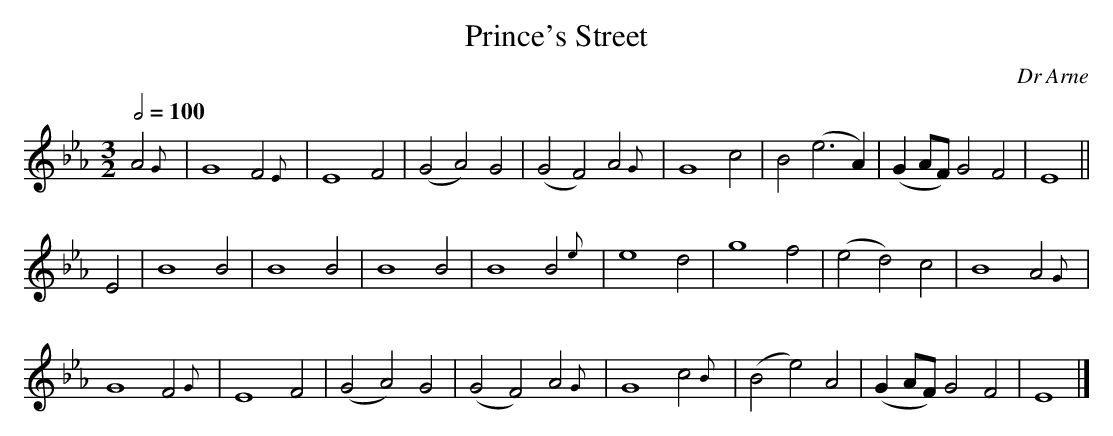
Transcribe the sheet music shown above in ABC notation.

X:1
T:Prince's Street
C:Dr Arne
M:3/2
L:1/2
Q:1/2=100
K:Eb
A{G}|G2F{E}|E2F|(GA)G|(GF)A{G}|G2c   |B(e>A)|(G/A//F//)G F|E2   ||
E   |B2B   |B2B| B2 B| B2 B{e}|e2d   |g2  f |(e        d)c|B2A{G}|
     G2F{G}|E2F|(GA)G|(GF)A{G}|G2c{B}|(Be)A |(G/A//F//)G F|E2   |]
